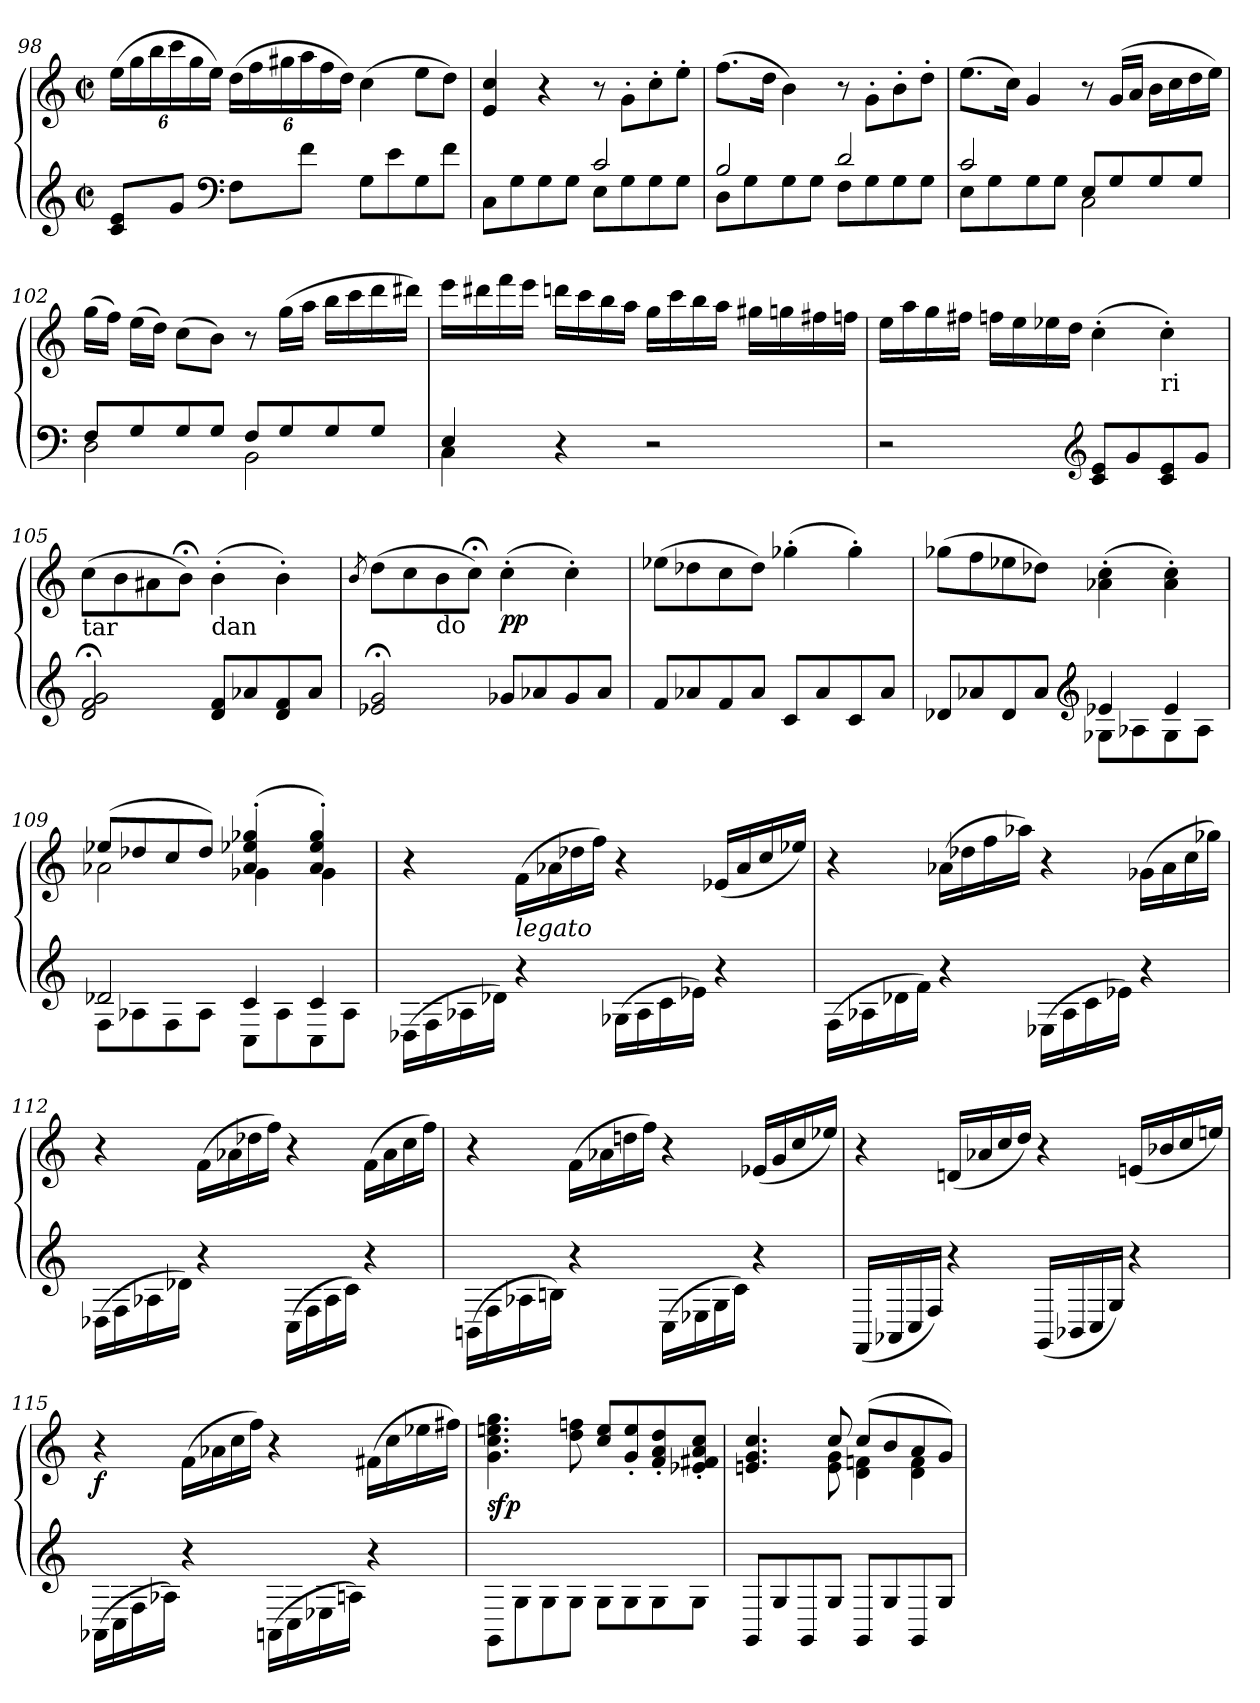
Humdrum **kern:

**kern	**kern	**dynam
*part1	*part1	*part1
*staff2	*staff1	*staff1/2
!!LO:LB:g=z
*clefG2	*clefG2	*
*M2/2	*M2/2	*
*met(c|)	*met(c|)	*
*	*Xbrackettup	*
=98	=98	=98
8c/ 8e/L	(>24ee\LL	.
.	24gg\	.
.	24bb\	.
8g/J	24ccc\	.
.	24gg\	.
.	24ee\JJ)	.
*clefF4	*	*
8F\L	(>24dd\LL	.
.	24ff\	.
.	24gg#X\	.
8f\J	24aa\	.
.	24ff\	.
.	24dd\JJ)	.
8G\L	(>4cc\	.
8e\	.	.
8G\	8ee\L	.
8f\J	8dd\J)	.
=99	=99	=99
*^	*	*
2ryy	8C\L	4e/ 4cc/	.
.	8G\	.	.
.	8G\	4r	.
.	8G\J	.	.
2c/	8E\L	8r	.
.	8G\	8g'\L	.
.	8G\	8cc'\	.
.	8G\J	8ee'\J	.
=100	=100	=100	=100
2B/	8D\L	(>8.ff\L	.
.	8G\	.	.
.	.	16dd\Jk	.
.	8G\	4b\)	.
.	8G\J	.	.
2d/	8F\L	8r	.
.	8G\	8g'\L	.
.	8G\	8b'\	.
.	8G\J	8dd'\J	.
=101	=101	=101	=101
2c/	8E\L	(>8.ee\L	.
.	8G\	.	.
.	.	16cc\Jk)	.
.	8G\	4g/	.
.	8G\J	.	.
8E/L	2C\	8r	.
8G/	.	(>16g/LL	.
.	.	16a/JJ	.
8G/	.	16b\LL	.
.	.	16cc\	.
8G/J	.	16dd\	.
.	.	16ee\JJ)	.
!!LO:LB:g=z
=102	=102	=102	=102
8F/L	2D\	(>16gg\LL	.
.	.	16ff\JJ)	.
8G/	.	(>16ee\LL	.
.	.	16dd\JJ)	.
8G/	.	(>8cc\L	.
8G/J	.	8b\J)	.
8F/L	2BB\	8r	.
8G/	.	(>16gg\LL	.
.	.	16aa\JJ	.
8G/	.	16bb\LL	.
.	.	16ccc\	.
8G/J	.	16ddd\	.
.	.	16ddd#X\JJ)	.
=103	=103	=103	=103
4E/	4C\	16eee\LL	.
.	.	16ddd#X\	.
.	.	16fff\	.
.	.	16eee\JJ	.
4r	2.ryy	16dddn\LL	.
.	.	16ccc\	.
.	.	16bb\	.
.	.	16aa\JJ	.
2r	.	16gg\LL	.
.	.	16ccc\	.
.	.	16bb\	.
.	.	16aa\JJ	.
.	.	16gg#X\LL	.
.	.	16ggn\	.
.	.	16ff#X\	.
.	.	16ffn\JJ	.
*v	*v	*	*
=104	=104	=104
2r	16ee\LL	.
.	16aa\	.
.	16gg\	.
.	16ff#X\JJ	.
.	16ffn\LL	.
.	16ee\	.
.	16ee-X\	.
.	16dd\JJ	.
*clefG2	*	*
8c/ 8e/L	(>4cc'\	.
8g/	.	.
!	!LO:TX:b:t=ri	!
8c/ 8e/	4cc'\)	.
8g/J	.	.
!!LO:LB:g=z
=105	=105	=105
!	!LO:TX:b:t=tar	!
2d;</ 2f;</ 2g;</	(>8cc\L	.
.	8b\	.
.	8a#X\	.
.	8b;<\J)	.
!	!LO:TX:b:t=dan	!
8d/ 8f/L	(>4b'\	.
8a-X/	.	.
8d/ 8f/	4b'\)	.
8a-/J	.	.
=106	=106	=106
.	8qb/	.
2e-X;</ 2g;</	(>8dd\L	.
.	8cc\	.
!	!LO:TX:b:t=do	!
.	8b\	.
.	8cc;<\J)	.
!	!	!LO:DY:b
8g-X/L	(>4cc'\	pp
8a-X/	.	.
8g-/	4cc'\)	.
8a-/J	.	.
=107	=107	=107
8f/L	(>8ee-X\L	.
8a-X/	8dd-X\	.
8f/	8cc\	.
8a-/J	8dd-\J)	.
8c/L	(>4gg-X'\	.
8a-/	.	.
8c/	4gg-'\)	.
8a-/J	.	.
=108	=108	=108
*^	*	*
8d-X/L	2ryy	(>8gg-X\L	.
8a-X/	.	8ff\	.
8d-/	.	8ee-X\	.
8a-/J	.	8dd-X\J)	.
*clefG2	*	*	*
4e-X/	8G-X\L	(>4a-X'\ 4cc'\	.
.	8A-X\	.	.
4e-/	8G-\	4a-'\ 4cc'\)	.
.	8A-\J	.	.
=109	=109	=109	=109
*	*	*^	*
2d-X/	8F\L	(>8ee-X/L	2a-X\	.
.	8A-X\	8dd-X/	.	.
.	8F\	8cc/	.	.
.	8A-\J	8dd-/J)	.	.
4c/	8C\L	(>4a-'/ 4ee-X'/ 4gg-X'/	4g-X\	.
.	8A-\	.	.	.
4c/	8C\	4a-'/ 4ee-'/ 4gg-'/)	4g-\	.
.	8A-\J	.	.	.
*v	*v	*	*	*
*	*v	*v	*
!!LO:LB:g=z
=110	=110	=110
(>16D-X\LL	4r	.
16F\	.	.
16A-X\	.	.
16d-X\JJ)	.	.
!	!LO:TX:b:i:t=legato	!
4r	(>16f\LL	.
.	16a-X\	.
.	16dd-X\	.
.	16ff\JJ)	.
(>16G-X\LL	4r	.
16A-\	.	.
16c\	.	.
16e-X\JJ)	.	.
4r	(<16e-X/LL	.
.	16a-/	.
.	16cc/	.
.	16ee-X/JJ)	.
=111	=111	=111
(>16F\LL	4r	.
16A-X\	.	.
16d-X\	.	.
16f\JJ)	.	.
4r	(>16a-X\LL	.
.	16dd-X\	.
.	16ff\	.
.	16aa-X\JJ)	.
(>16E-X\LL	4r	.
16A-\	.	.
16c\	.	.
16e-X\JJ)	.	.
4r	(>16g-X\LL	.
.	16a-\	.
.	16cc\	.
.	16gg-X\JJ)	.
=112	=112	=112
(>16D-X\LL	4r	.
16F\	.	.
16A-X\	.	.
16d-X\JJ)	.	.
!	!	!LO:DY:b
4r	(>16f\LL	cresc.
.	16a-X\	.
.	16dd-X\	.
.	16ff\JJ)	.
(>16C\LL	4r	.
16F\	.	.
16A-\	.	.
16c\JJ)	.	.
4r	(>16f\LL	.
.	16a-\	.
.	16cc\	.
.	16ff\JJ)	.
!!LO:LB:g=z
=113	=113	=113
(>16BBn\LL	4r	.
16F\	.	.
16A-X\	.	.
16Bn\JJ)	.	.
4r	(>16f\LL	.
.	16a-X\	.
.	16ddn\	.
.	16ff\JJ)	.
(>16C\LL	4r	.
16E-X\	.	.
16G\	.	.
16c\JJ)	.	.
4r	(<16e-X/LL	.
.	16g/	.
.	16cc/	.
.	16ee-X/JJ)	.
=114	=114	=114
(<16FF/LL	4r	.
16AA-X/	.	.
16C/	.	.
16F/JJ)	.	.
4r	(<16dn/LL	.
.	16a-X/	.
.	16cc/	.
.	16dd/JJ)	.
(<16GG/LL	4r	.
16BB-X/	.	.
16C/	.	.
16G/JJ)	.	.
4r	(<16en/LL	.
.	16b-X/	.
.	16cc/	.
.	16een/JJ)	.
=115	=115	=115
!	!	!LO:DY:b
(>16AA-X\LL	4r	f
16C\	.	.
16F\	.	.
16A-X\JJ)	.	.
4r	(>16f\LL	.
.	16a-X\	.
.	16cc\	.
.	16ff\JJ)	.
(>16AAn\LL	4r	.
16C\	.	.
16E-X\	.	.
16An\JJ)	.	.
4r	(>16f#X\LL	.
.	16cc\	.
.	16ee-X\	.
.	16ff#X\JJ)	.
!!LO:PB:g=z
=116	=116	=116
!	!	!LO:DY:b
8GG\L	4.g\ 4.cc\ 4.een\ 4.gg\	sfp
8G\	.	.
8G\	.	.
8G\J	8dd\ 8ffn\	.
8G\L	8cc/ 8ee/L	.
8G\	8g'/ 8ee'/	.
8G\	8f'/ 8a'/ 8dd'/	.
8G\J	8e-X'/ 8f#X'/ 8a'/ 8cc'/J	.
=117	=117	=117
*	*^	*
8GG/L	4.en/ 4.g/ 4.cc/	4ryy	.
8G/	.	.	.
8GG/	.	8ryy	.
8G/J	8cc/	8e\ 8g\	.
8GG/L	(>8cc/L	4d\ 4fn\	.
8G/	8b/	.	.
8GG/	8a/	4d\ 4f\	.
8G/J	8g/J)	.	.
*	*v	*v	*
=	=	=
*-	*-	*-
